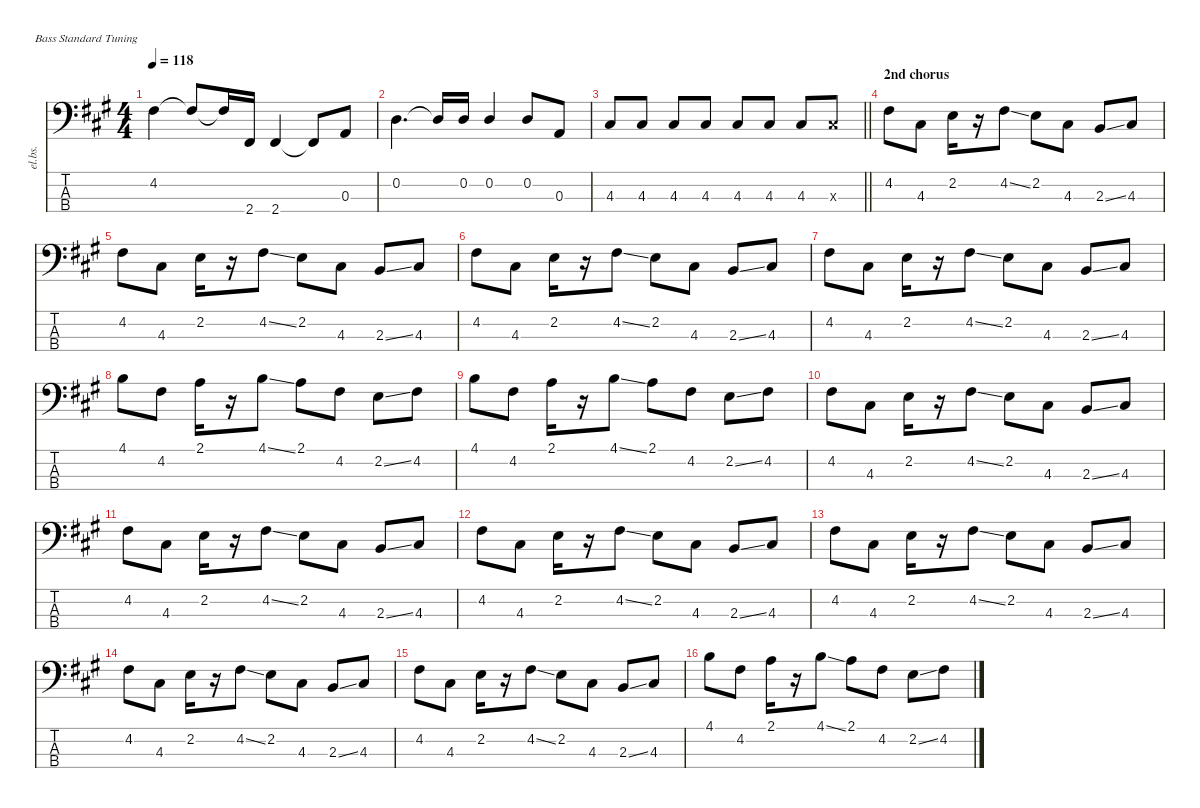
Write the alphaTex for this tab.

\defaultSystemsLayout 4
\hideDynamics
\bracketExtendMode nobrackets
\otherSystemsTrackNameOrientation horizontal
\track ("bass" "el.bs.") {instrument electricbassfinger}
\staff {score tabs}
\tuning (G2 D2 A1 E1)
\ts (4 4)
\tempo 118
\clef f4
\ks f#minor
4.2{acc #}.4{dy ff beam Down} 4.2{t acc #}.8{dy f beam Up} 4.2{t acc #}.16{beam Up} 2.4{acc #}.16{dy mf beam Up} 2.4{acc #}.4{dy f beam Up} 2.4{t acc #}.8{beam Up} 0.3{acc forcenatural}.8{beam Up} |
0.2{acc forcenatural}.4{d dy ff beam Down} 0.2{t acc forcenatural}.16{dy f beam Up} 0.2{acc forcenatural}.16{dy mf beam Up} 0.2{acc forcenatural}.4{dy f beam Up} 0.2{acc forcenatural}.8{dy ff beam Up} 0.3{acc forcenatural}.8{dy mf beam Up} |
\barLineRight lightlight
4.3{acc #}.8{dy ff beam Up} 4.3{acc #}.8{dy f beam Up} 4.3{acc #}.8{beam Up} 4.3{acc #}.8{beam Up} 4.3{acc #}.8{beam Up} 4.3{acc #}.8{dy ff beam Up} 4.3{acc #}.8{dy f beam Up} 4.3{x acc #}.8{beam Up} |
\section ("" "2nd chorus")
4.2{acc #}.8{dy ff beam Down} 4.3{acc #}.8{dy mf beam Down} 2.2{acc forcenatural}.16{beam Down} r.16{beam Down} 4.2{ss acc #}.8{dy ff beam Down} 2.2{acc forcenatural}.8{dy mf beam Down} 4.3{acc #}.8{dy f beam Down} 2.3{ss acc forcenatural}.8{dy mf beam Up} 4.3{acc #}.8{beam Up} |
4.2{acc #}.8{dy ff beam Down} 4.3{acc #}.8{dy mf beam Down} 2.2{acc forcenatural}.16{beam Down} r.16{beam Down} 4.2{ss acc #}.8{dy ff beam Down} 2.2{acc forcenatural}.8{dy mf beam Down} 4.3{acc #}.8{dy f beam Down} 2.3{ss acc forcenatural}.8{dy mf beam Up} 4.3{acc #}.8{beam Up} |
4.2{acc #}.8{dy ff beam Down} 4.3{acc #}.8{dy mf beam Down} 2.2{acc forcenatural}.16{beam Down} r.16{beam Down} 4.2{ss acc #}.8{dy ff beam Down} 2.2{acc forcenatural}.8{dy mf beam Down} 4.3{acc #}.8{dy f beam Down} 2.3{ss acc forcenatural}.8{dy mf beam Up} 4.3{acc #}.8{beam Up} |
4.2{acc #}.8{dy ff beam Down} 4.3{acc #}.8{dy mf beam Down} 2.2{acc forcenatural}.16{beam Down} r.16{beam Down} 4.2{ss acc #}.8{dy ff beam Down} 2.2{acc forcenatural}.8{dy mf beam Down} 4.3{acc #}.8{dy f beam Down} 2.3{ss acc forcenatural}.8{dy mf beam Up} 4.3{acc #}.8{beam Up} |
4.1{acc forcenatural}.8{dy ff beam Down} 4.2{acc #}.8{dy mf beam Down} 2.1{acc forcenatural}.16{beam Down} r.16{beam Down} 4.1{ss acc forcenatural}.8{dy ff beam Down} 2.1{acc forcenatural}.8{dy mp beam Down} 4.2{acc #}.8{dy f beam Down} 2.2{ss acc forcenatural}.8{dy mf beam Down} 4.2{acc #}.8{beam Down} |
4.1{acc forcenatural}.8{dy ff beam Down} 4.2{acc #}.8{dy mf beam Down} 2.1{acc forcenatural}.16{beam Down} r.16{beam Down} 4.1{ss acc forcenatural}.8{dy ff beam Down} 2.1{acc forcenatural}.8{dy mp beam Down} 4.2{acc #}.8{dy f beam Down} 2.2{ss acc forcenatural}.8{dy mf beam Down} 4.2{acc #}.8{beam Down} |
4.2{acc #}.8{dy ff beam Down} 4.3{acc #}.8{dy mf beam Down} 2.2{acc forcenatural}.16{beam Down} r.16{beam Down} 4.2{ss acc #}.8{dy ff beam Down} 2.2{acc forcenatural}.8{dy mf beam Down} 4.3{acc #}.8{dy f beam Down} 2.3{ss acc forcenatural}.8{dy mf beam Up} 4.3{acc #}.8{beam Up} |
4.2{acc #}.8{dy ff beam Down} 4.3{acc #}.8{dy mf beam Down} 2.2{acc forcenatural}.16{beam Down} r.16{beam Down} 4.2{ss acc #}.8{dy ff beam Down} 2.2{acc forcenatural}.8{dy mf beam Down} 4.3{acc #}.8{dy f beam Down} 2.3{ss acc forcenatural}.8{dy mf beam Up} 4.3{acc #}.8{beam Up} |
4.2{acc #}.8{dy ff beam Down} 4.3{acc #}.8{dy mf beam Down} 2.2{acc forcenatural}.16{beam Down} r.16{beam Down} 4.2{ss acc #}.8{dy ff beam Down} 2.2{acc forcenatural}.8{dy mf beam Down} 4.3{acc #}.8{dy f beam Down} 2.3{ss acc forcenatural}.8{dy mf beam Up} 4.3{acc #}.8{beam Up} |
4.2{acc #}.8{dy ff beam Down} 4.3{acc #}.8{dy mf beam Down} 2.2{acc forcenatural}.16{beam Down} r.16{beam Down} 4.2{ss acc #}.8{dy ff beam Down} 2.2{acc forcenatural}.8{dy mf beam Down} 4.3{acc #}.8{dy f beam Down} 2.3{ss acc forcenatural}.8{dy mf beam Up} 4.3{acc #}.8{beam Up} |
4.2{acc #}.8{dy ff beam Down} 4.3{acc #}.8{dy mf beam Down} 2.2{acc forcenatural}.16{beam Down} r.16{beam Down} 4.2{ss acc #}.8{dy ff beam Down} 2.2{acc forcenatural}.8{dy mf beam Down} 4.3{acc #}.8{dy f beam Down} 2.3{ss acc forcenatural}.8{dy mf beam Up} 4.3{acc #}.8{beam Up} |
4.2{acc #}.8{dy ff beam Down} 4.3{acc #}.8{dy mf beam Down} 2.2{acc forcenatural}.16{beam Down} r.16{beam Down} 4.2{ss acc #}.8{dy ff beam Down} 2.2{acc forcenatural}.8{dy mf beam Down} 4.3{acc #}.8{dy f beam Down} 2.3{ss acc forcenatural}.8{dy mf beam Up} 4.3{acc #}.8{beam Up} |
4.1{acc forcenatural}.8{dy ff beam Down} 4.2{acc #}.8{dy mf beam Down} 2.1{acc forcenatural}.16{beam Down} r.16{beam Down} 4.1{ss acc forcenatural}.8{dy ff beam Down} 2.1{acc forcenatural}.8{dy mp beam Down} 4.2{acc #}.8{dy f beam Down} 2.2{ss acc forcenatural}.8{dy mf beam Down} 4.2{acc #}.8{beam Down}
